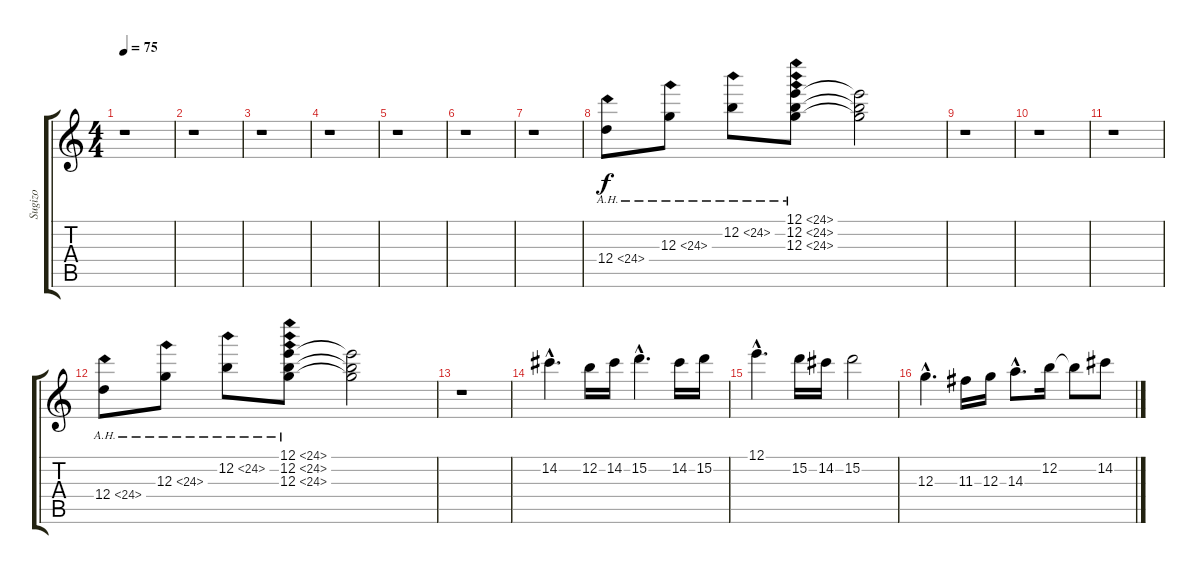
\track ("Sugizo" "Sugizo") {instrument electricguitarclean}
\staff {score tabs}
\tuning (E4 B3 G3 D3 A2 E2) {hide}
\ts (4 4)
\tempo 75
\clef g2
\ks c
r.1{dy f} |
r.1 |
r.1 |
r.1 |
r.1 |
r.1 |
r.1 |
12.4{ah 12}.8 12.3{ah 12}.8 12.2{ah 12}.8 (12.1{ah 12} 12.2{ah 12} 12.3{ah 12}).8 (12.1{t} 12.2{t} 12.3{t}).2 |
r.1 |
r.1 |
r.1 |
12.4{ah 12}.8 12.3{ah 12}.8 12.2{ah 12}.8 (12.1{ah 12} 12.2{ah 12} 12.3{ah 12}).8 (12.1{t} 12.2{t} 12.3{t}).2 |
r.1 |
14.2{hac}.4{d instrument distortionguitar} 12.2.16 14.2.16 15.2{hac}.4{d} 14.2.16 15.2.16 |
12.1{hac}.4{d} 15.2.16 14.2.16 15.2.2 |
12.3{hac}.4{d} 11.3.16 12.3.16 14.3{hac}.8{d} 12.2.16 12.2{t}.8 14.2{ss}.8
